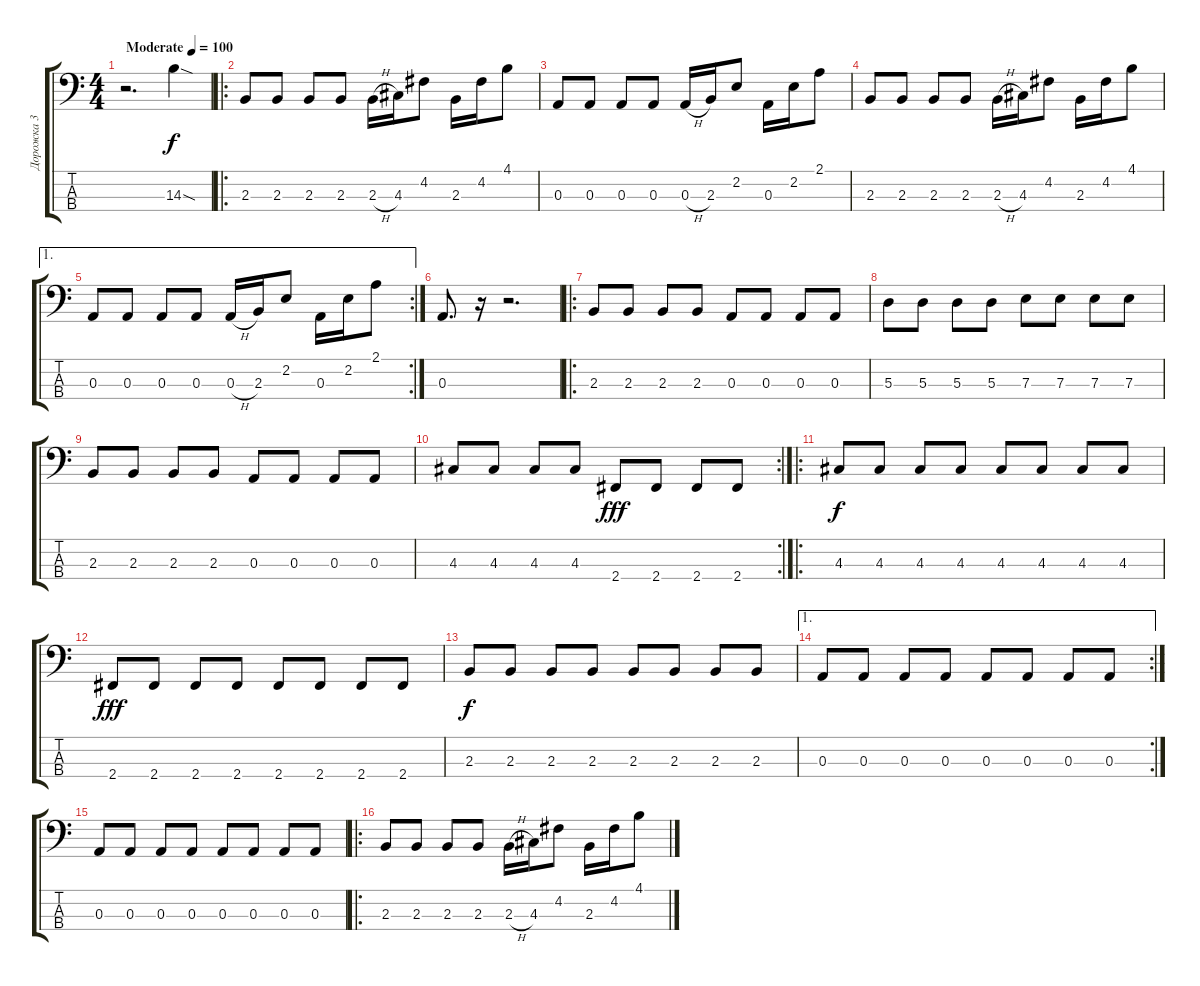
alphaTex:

\track ("Дорожка 3" "Дорожка 3") {instrument electricbassfinger}
\staff {score tabs}
\tuning (G2 D2 A1 E1) {hide}
\ts (4 4)
\tempo (100 "Moderate")
\clef f4
\ks c
r.2{d dy f instrument electricbassfinger} 14.3{sod}.4 |
\ro
2.3.8 2.3.8 2.3.8 2.3.8 2.3{h}.16 4.3.16 4.2.8 2.3.16 4.2.16 4.1.8 |
0.3.8 0.3.8 0.3.8 0.3.8 0.3{h}.16 2.3.16 2.2.8 0.3.16 2.2.16 2.1.8 |
2.3.8 2.3.8 2.3.8 2.3.8 2.3{h}.16 4.3.16 4.2.8 2.3.16 4.2.16 4.1.8 |
\ae 1
\rc 2
0.3.8 0.3.8 0.3.8 0.3.8 0.3{h}.16 2.3.16 2.2.8 0.3.16 2.2.16 2.1.8 |
0.3.8{d} r.16 r.2{d} |
\ro
2.3.8 2.3.8 2.3.8 2.3.8 0.3.8 0.3.8 0.3.8 0.3.8 |
5.3.8 5.3.8 5.3.8 5.3.8 7.3.8 7.3.8 7.3.8 7.3.8 |
2.3.8 2.3.8 2.3.8 2.3.8 0.3.8 0.3.8 0.3.8 0.3.8 |
\rc 2
4.3.8 4.3.8 4.3.8 4.3.8 2.4.8{dy fff} 2.4.8 2.4.8 2.4.8 |
\ro
4.3.8{dy f} 4.3.8 4.3.8 4.3.8 4.3.8 4.3.8 4.3.8 4.3.8 |
2.4.8{dy fff} 2.4.8 2.4.8 2.4.8 2.4.8 2.4.8 2.4.8 2.4.8 |
2.3.8{dy f} 2.3.8 2.3.8 2.3.8 2.3.8 2.3.8 2.3.8 2.3.8 |
\ae 1
\rc 2
0.3.8 0.3.8 0.3.8 0.3.8 0.3.8 0.3.8 0.3.8 0.3.8 |
0.3.8 0.3.8 0.3.8 0.3.8 0.3.8 0.3.8 0.3.8 0.3.8 |
\ro
2.3.8 2.3.8 2.3.8 2.3.8 2.3{h}.16 4.3.16 4.2.8 2.3.16 4.2.16 4.1.8
